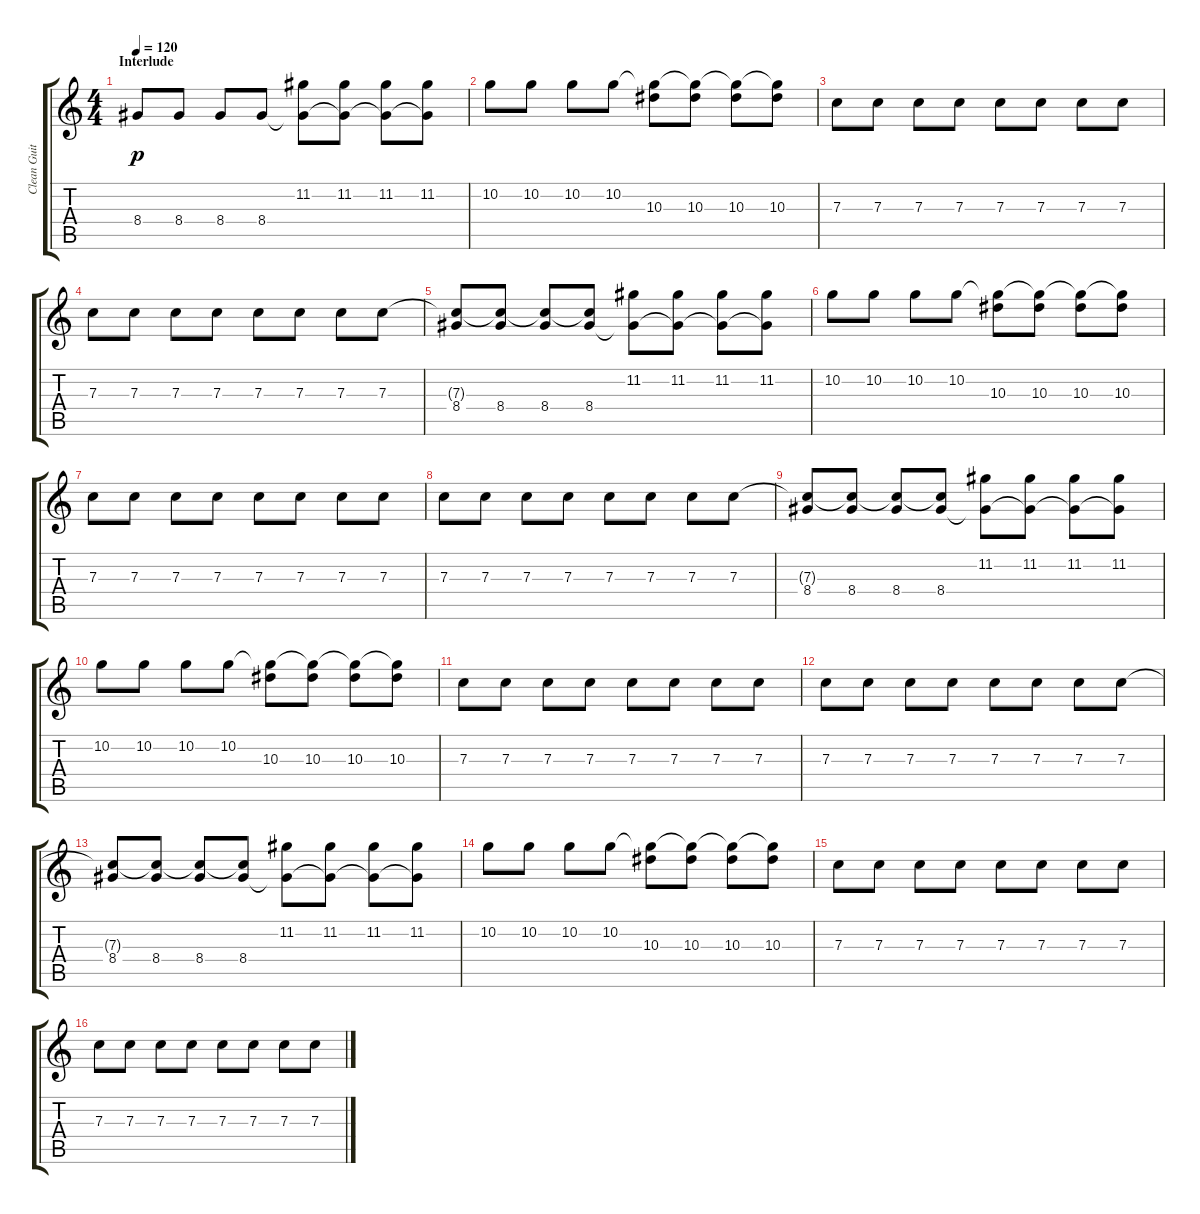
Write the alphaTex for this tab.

\track ("Clean Guitar (Right) (Delay)" "Clean Guit") {instrument electricguitarjazz}
\staff {score tabs}
\tuning (D4 A3 F3 C3 G2 C2) {hide}
\ts (4 4)
\section ("" "Interlude")
\tempo 120
\clef g2
\ks c
8.4.8{dy p} 8.4.8 8.4.8 8.4.8 (11.2 8.4{t}).8 (11.2 8.4{t}).8 (11.2 8.4{t}).8 (11.2 8.4{t}).8 |
10.2.8 10.2.8 10.2.8 10.2.8 (10.2{t} 10.3).8 (10.2{t} 10.3).8 (10.2{t} 10.3).8 (10.2{t} 10.3).8 |
7.3.8 7.3.8 7.3.8 7.3.8 7.3.8 7.3.8 7.3.8 7.3.8 |
7.3.8 7.3.8 7.3.8 7.3.8 7.3.8 7.3.8 7.3.8 7.3.8 |
(7.3{t} 8.4).8 (7.3{t} 8.4).8 (7.3{t} 8.4).8 (7.3{t} 8.4).8 (11.2 8.4{t}).8 (11.2 8.4{t}).8 (11.2 8.4{t}).8 (11.2 8.4{t}).8 |
10.2.8 10.2.8 10.2.8 10.2.8 (10.2{t} 10.3).8 (10.2{t} 10.3).8 (10.2{t} 10.3).8 (10.2{t} 10.3).8 |
7.3.8 7.3.8 7.3.8 7.3.8 7.3.8 7.3.8 7.3.8 7.3.8 |
7.3.8 7.3.8 7.3.8 7.3.8 7.3.8 7.3.8 7.3.8 7.3.8 |
(7.3{t} 8.4).8 (7.3{t} 8.4).8 (7.3{t} 8.4).8 (7.3{t} 8.4).8 (11.2 8.4{t}).8 (11.2 8.4{t}).8 (11.2 8.4{t}).8 (11.2 8.4{t}).8 |
10.2.8 10.2.8 10.2.8 10.2.8 (10.2{t} 10.3).8 (10.2{t} 10.3).8 (10.2{t} 10.3).8 (10.2{t} 10.3).8 |
7.3.8 7.3.8 7.3.8 7.3.8 7.3.8 7.3.8 7.3.8 7.3.8 |
7.3.8 7.3.8 7.3.8 7.3.8 7.3.8 7.3.8 7.3.8 7.3.8 |
(7.3{t} 8.4).8 (7.3{t} 8.4).8 (7.3{t} 8.4).8 (7.3{t} 8.4).8 (11.2 8.4{t}).8 (11.2 8.4{t}).8 (11.2 8.4{t}).8 (11.2 8.4{t}).8 |
10.2.8 10.2.8 10.2.8 10.2.8 (10.2{t} 10.3).8 (10.2{t} 10.3).8 (10.2{t} 10.3).8 (10.2{t} 10.3).8 |
7.3.8 7.3.8 7.3.8 7.3.8 7.3.8 7.3.8 7.3.8 7.3.8 |
7.3.8 7.3.8 7.3.8 7.3.8 7.3.8 7.3.8 7.3.8 7.3.8
